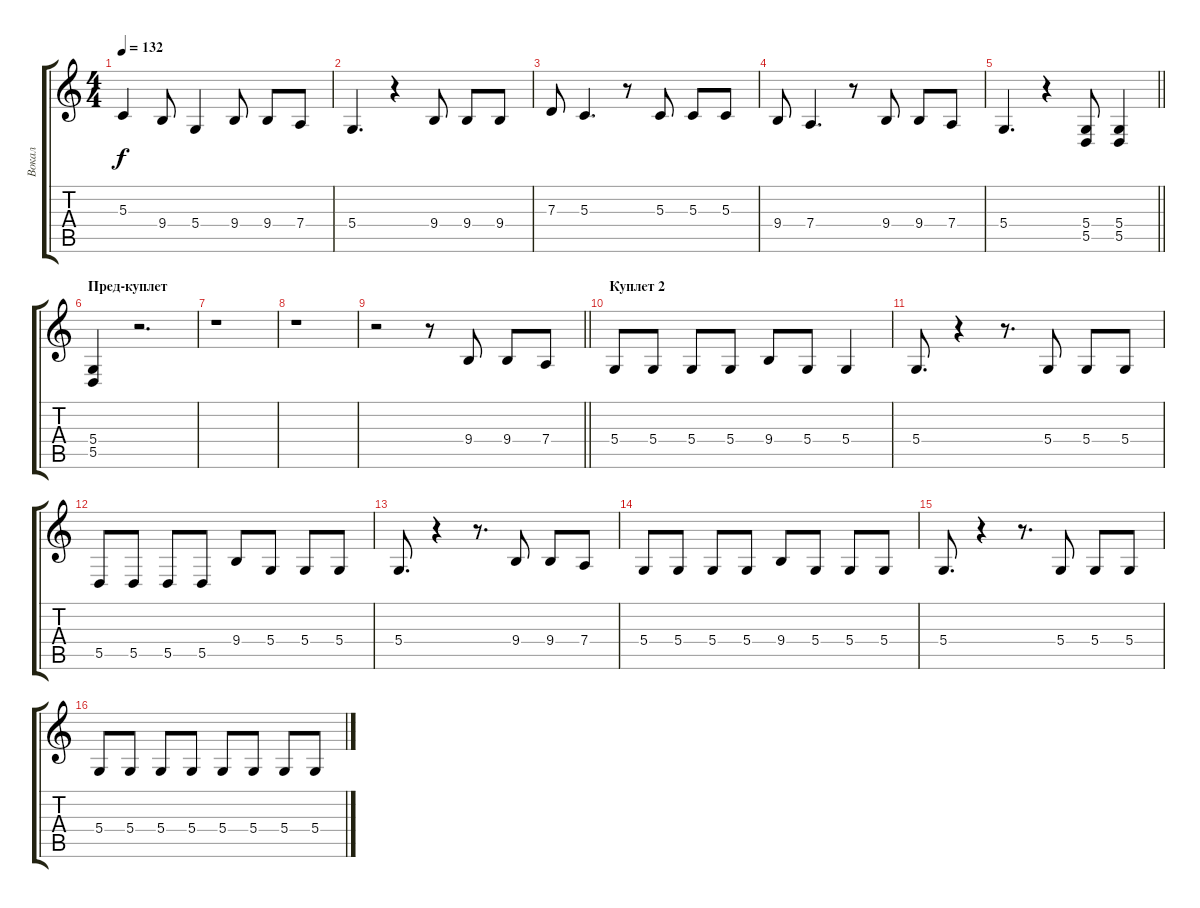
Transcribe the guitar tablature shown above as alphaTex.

\track ("Вокал" "Вокал") {instrument tenorsax}
\staff {score tabs}
\tuning (E4 B3 G3 D3 A2 E2) {hide}
\ts (4 4)
\tempo 132
\clef g2
\ks c
5.3.4{dy f} 9.4.8 5.4.4 9.4.8 9.4.8 7.4.8 |
5.4.4{d} r.4 9.4.8 9.4.8 9.4.8 |
7.3.8 5.3.4{d} r.8 5.3.8 5.3.8 5.3.8 |
9.4.8 7.4.4{d} r.8 9.4.8 9.4.8 7.4.8 |
\barLineRight lightlight
5.4.4{d} r.4 (5.4 5.5).8 (5.4 5.5).4 |
\section ("" "Пред-куплет")
(5.4 5.5).4 r.2{d} |
r.1 |
r.1 |
\barLineRight lightlight
r.2 r.8 9.4.8 9.4.8 7.4.8 |
\section ("" "Куплет 2")
5.4.8 5.4.8 5.4.8 5.4.8 9.4.8 5.4.8 5.4.4 |
5.4.8{d} r.4 r.8{d} 5.4.8 5.4.8 5.4.8 |
5.5.8 5.5.8 5.5.8 5.5.8 9.4.8 5.4.8 5.4.8 5.4.8 |
5.4.8{d} r.4 r.8{d} 9.4.8 9.4.8 7.4.8 |
5.4.8 5.4.8 5.4.8 5.4.8 9.4.8 5.4.8 5.4.8 5.4.8 |
5.4.8{d} r.4 r.8{d} 5.4.8 5.4.8 5.4.8 |
5.4.8 5.4.8 5.4.8 5.4.8 5.4.8 5.4.8 5.4.8 5.4.8
